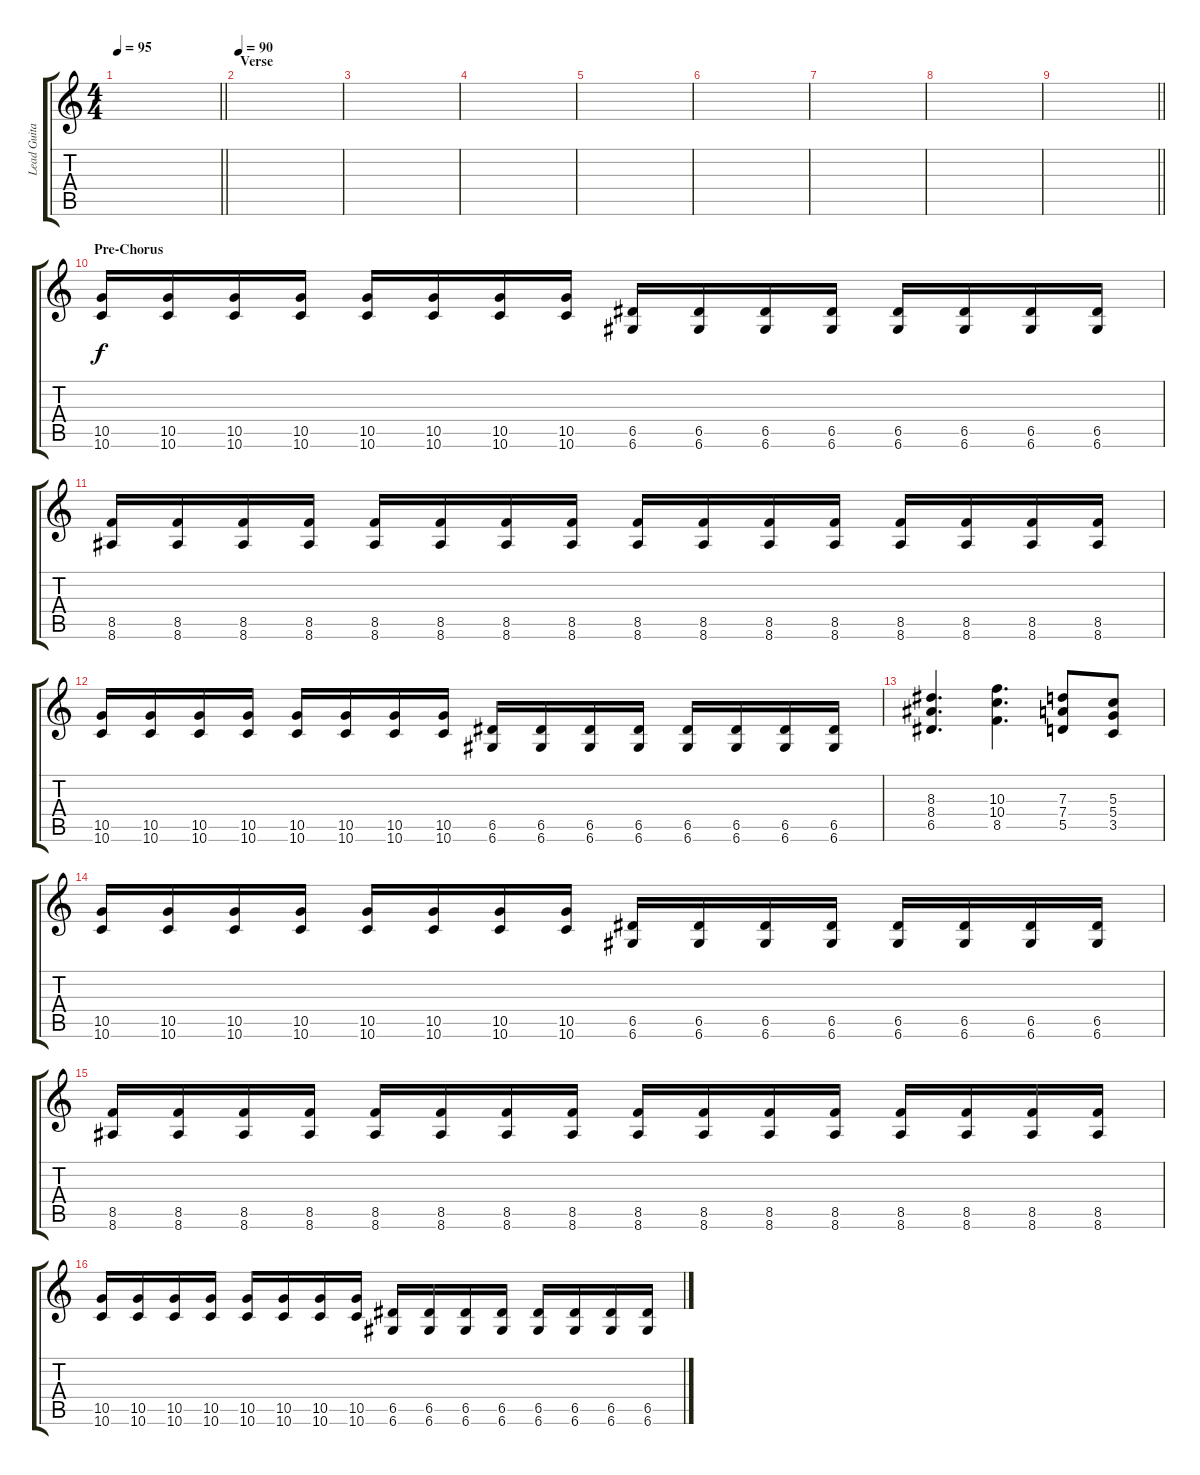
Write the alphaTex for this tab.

\track ("Lead Guitar (Xulfi)" "Lead Guita") {instrument overdrivenguitar}
\staff {score tabs}
\tuning (E4 B3 G3 D3 A2 D2) {hide}
\ts (4 4)
\tempo 95
\clef g2
\barLineRight lightlight
\ks c
|
\section ("" "Verse")
\tempo 90
|
|
|
|
|
|
|
\barLineRight lightlight
|
\section ("" "Pre-Chorus")
(10.5 10.6).16{volume 13} (10.5 10.6).16 (10.5 10.6).16 (10.5 10.6).16 (10.5 10.6).16 (10.5 10.6).16 (10.5 10.6).16 (10.5 10.6).16 (6.5 6.6).16 (6.5 6.6).16 (6.5 6.6).16 (6.5 6.6).16 (6.5 6.6).16 (6.5 6.6).16 (6.5 6.6).16 (6.5 6.6).16 |
(8.5 8.6).16 (8.5 8.6).16 (8.5 8.6).16 (8.5 8.6).16 (8.5 8.6).16 (8.5 8.6).16 (8.5 8.6).16 (8.5 8.6).16 (8.5 8.6).16 (8.5 8.6).16 (8.5 8.6).16 (8.5 8.6).16 (8.5 8.6).16 (8.5 8.6).16 (8.5 8.6).16 (8.5 8.6).16 |
(10.5 10.6).16 (10.5 10.6).16 (10.5 10.6).16 (10.5 10.6).16 (10.5 10.6).16 (10.5 10.6).16 (10.5 10.6).16 (10.5 10.6).16 (6.5 6.6).16 (6.5 6.6).16 (6.5 6.6).16 (6.5 6.6).16 (6.5 6.6).16 (6.5 6.6).16 (6.5 6.6).16 (6.5 6.6).16 |
(8.3 8.4 6.5).4{d} (10.3 10.4 8.5).4{d} (7.3 7.4 5.5).8 (5.3 5.4 3.5).8 |
(10.5 10.6).16 (10.5 10.6).16 (10.5 10.6).16 (10.5 10.6).16 (10.5 10.6).16 (10.5 10.6).16 (10.5 10.6).16 (10.5 10.6).16 (6.5 6.6).16 (6.5 6.6).16 (6.5 6.6).16 (6.5 6.6).16 (6.5 6.6).16 (6.5 6.6).16 (6.5 6.6).16 (6.5 6.6).16 |
(8.5 8.6).16 (8.5 8.6).16 (8.5 8.6).16 (8.5 8.6).16 (8.5 8.6).16 (8.5 8.6).16 (8.5 8.6).16 (8.5 8.6).16 (8.5 8.6).16 (8.5 8.6).16 (8.5 8.6).16 (8.5 8.6).16 (8.5 8.6).16 (8.5 8.6).16 (8.5 8.6).16 (8.5 8.6).16 |
(10.5 10.6).16 (10.5 10.6).16 (10.5 10.6).16 (10.5 10.6).16 (10.5 10.6).16 (10.5 10.6).16 (10.5 10.6).16 (10.5 10.6).16 (6.5 6.6).16 (6.5 6.6).16 (6.5 6.6).16 (6.5 6.6).16 (6.5 6.6).16 (6.5 6.6).16 (6.5 6.6).16 (6.5 6.6).16
